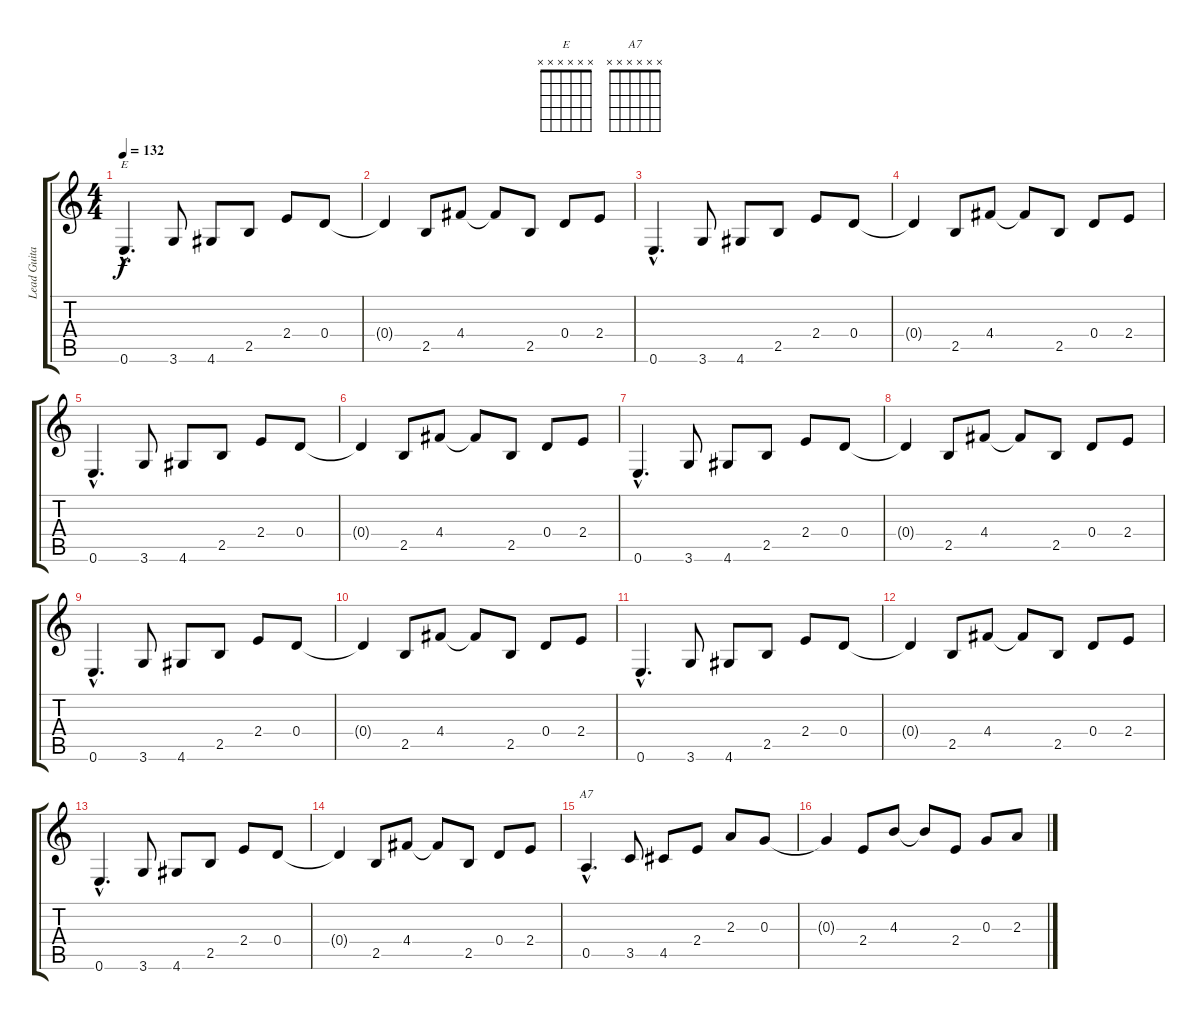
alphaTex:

\track ("Lead Guitar" "Lead Guita") {instrument overdrivenguitar}
\staff {score tabs}
\tuning (E4 B3 G3 D3 A2 E2) {hide}
\chord ("E" x x x x x x)
\chord ("A7" x x x x x x)
\ts (4 4)
\tempo 132
\clef g2
\ks c
0.6{hac}.4{d ch "E" dy f instrument overdrivenguitar} 3.6.8 4.6.8 2.5.8 2.4.8 0.4.8 |
0.4{t}.4 2.5.8 4.4.8 4.4{t}.8 2.5.8 0.4.8 2.4.8 |
0.6{hac}.4{d} 3.6.8 4.6.8 2.5.8 2.4.8 0.4.8 |
0.4{t}.4 2.5.8 4.4.8 4.4{t}.8 2.5.8 0.4.8 2.4.8 |
0.6{hac}.4{d} 3.6.8 4.6.8 2.5.8 2.4.8 0.4.8 |
0.4{t}.4 2.5.8 4.4.8 4.4{t}.8 2.5.8 0.4.8 2.4.8 |
0.6{hac}.4{d} 3.6.8 4.6.8 2.5.8 2.4.8 0.4.8 |
0.4{t}.4 2.5.8 4.4.8 4.4{t}.8 2.5.8 0.4.8 2.4.8 |
0.6{hac}.4{d} 3.6.8 4.6.8 2.5.8 2.4.8 0.4.8 |
0.4{t}.4 2.5.8 4.4.8 4.4{t}.8 2.5.8 0.4.8 2.4.8 |
0.6{hac}.4{d} 3.6.8 4.6.8 2.5.8 2.4.8 0.4.8 |
0.4{t}.4 2.5.8 4.4.8 4.4{t}.8 2.5.8 0.4.8 2.4.8 |
0.6{hac}.4{d} 3.6.8 4.6.8 2.5.8 2.4.8 0.4.8 |
0.4{t}.4 2.5.8 4.4.8 4.4{t}.8 2.5.8 0.4.8 2.4.8 |
0.5{hac}.4{d ch "A7"} 3.5.8 4.5.8 2.4.8 2.3.8 0.3.8 |
0.3{t}.4 2.4.8 4.3.8 4.3{t}.8 2.4.8 0.3.8 2.3.8
